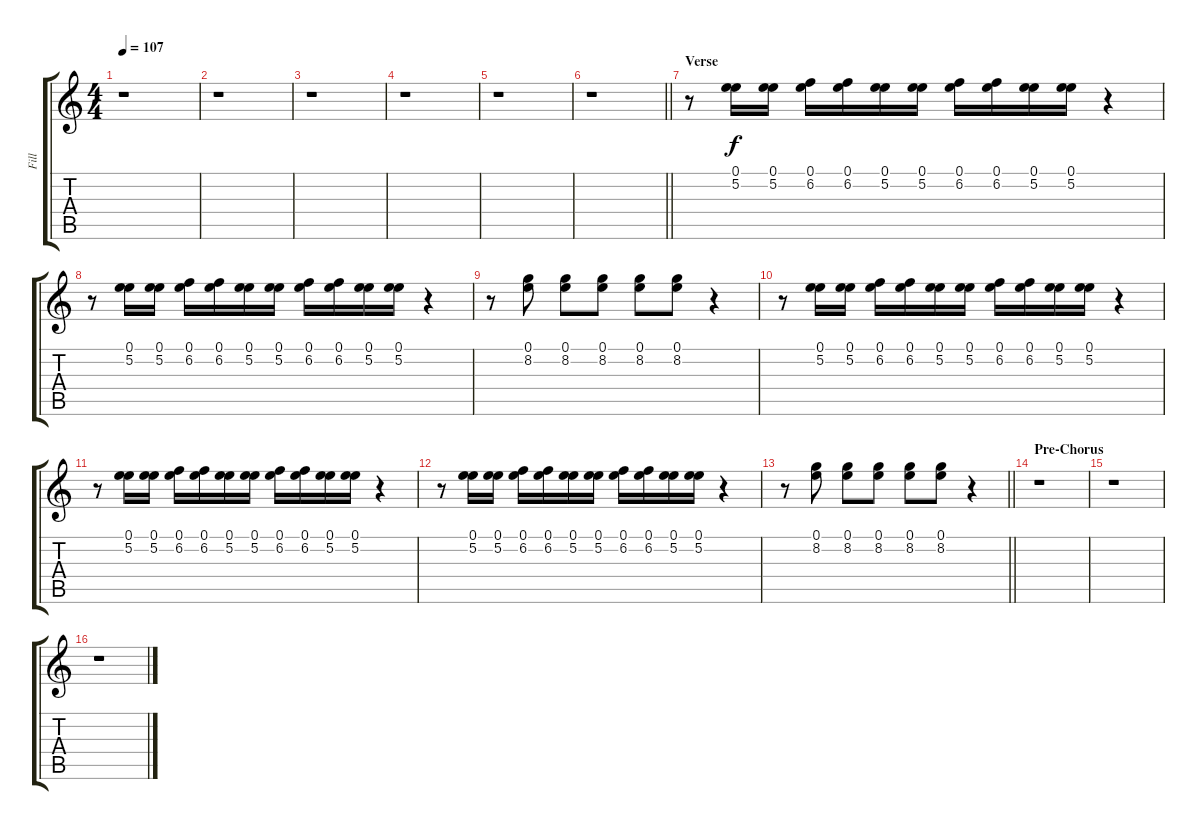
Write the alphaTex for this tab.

\track ("Fill" "Fill") {instrument distortionguitar}
\staff {score tabs}
\tuning (E4 B3 G3 D3 A2 D2) {hide}
\ts (4 4)
\tempo 107
\clef g2
\ks c
r.1{dy f} |
r.1 |
r.1 |
r.1 |
r.1 |
\barLineRight lightlight
r.1 |
\section ("" "Verse")
r.8 (0.1 5.2).16 (0.1 5.2).16 (0.1 6.2).16 (0.1 6.2).16 (0.1 5.2).16 (0.1 5.2).16 (0.1 6.2).16 (0.1 6.2).16 (0.1 5.2).16 (0.1 5.2).16 r.4 |
r.8 (0.1 5.2).16 (0.1 5.2).16 (0.1 6.2).16 (0.1 6.2).16 (0.1 5.2).16 (0.1 5.2).16 (0.1 6.2).16 (0.1 6.2).16 (0.1 5.2).16 (0.1 5.2).16 r.4 |
r.8 (0.1 8.2).8 (0.1 8.2).8 (0.1 8.2).8 (0.1 8.2).8 (0.1 8.2).8 r.4 |
r.8 (0.1 5.2).16 (0.1 5.2).16 (0.1 6.2).16 (0.1 6.2).16 (0.1 5.2).16 (0.1 5.2).16 (0.1 6.2).16 (0.1 6.2).16 (0.1 5.2).16 (0.1 5.2).16 r.4 |
r.8 (0.1 5.2).16 (0.1 5.2).16 (0.1 6.2).16 (0.1 6.2).16 (0.1 5.2).16 (0.1 5.2).16 (0.1 6.2).16 (0.1 6.2).16 (0.1 5.2).16 (0.1 5.2).16 r.4 |
r.8 (0.1 5.2).16 (0.1 5.2).16 (0.1 6.2).16 (0.1 6.2).16 (0.1 5.2).16 (0.1 5.2).16 (0.1 6.2).16 (0.1 6.2).16 (0.1 5.2).16 (0.1 5.2).16 r.4 |
\barLineRight lightlight
r.8 (0.1 8.2).8 (0.1 8.2).8 (0.1 8.2).8 (0.1 8.2).8 (0.1 8.2).8 r.4 |
\section ("" "Pre-Chorus")
r.1 |
r.1 |
r.1
